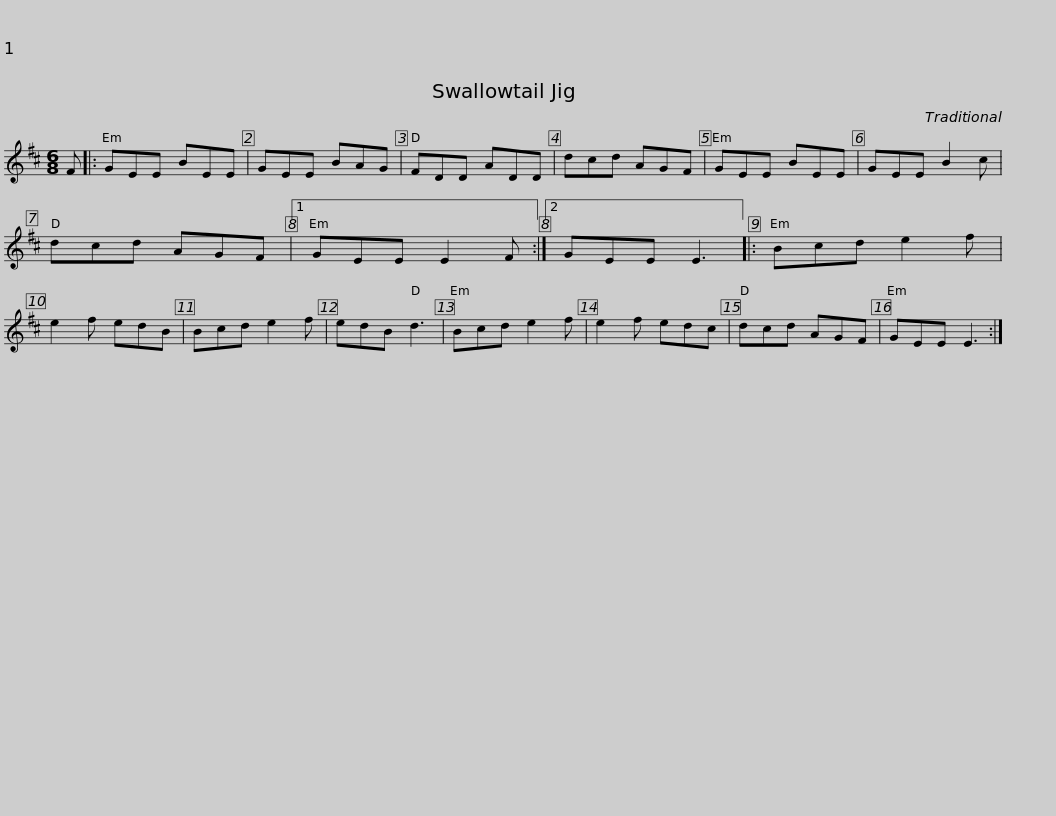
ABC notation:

X:1
L:1/8
M:6/8
I:linebreak $
K:D
V:1 treble
V:1
 F |: GEE BEE | GEE BAG | FDD ADD | dcd AGF | %5
 GEE BEE | GEE B2 c | dcd AGF |1$ GEE E2 F :|2 GEE E3 |: %10
 Bcd e2 f | e2 f edB | Bcd e2 f | edB d3 | Bcd e2 f | %15
 e2 f edc |$ dcd AGF | GEE E3 :| %18
